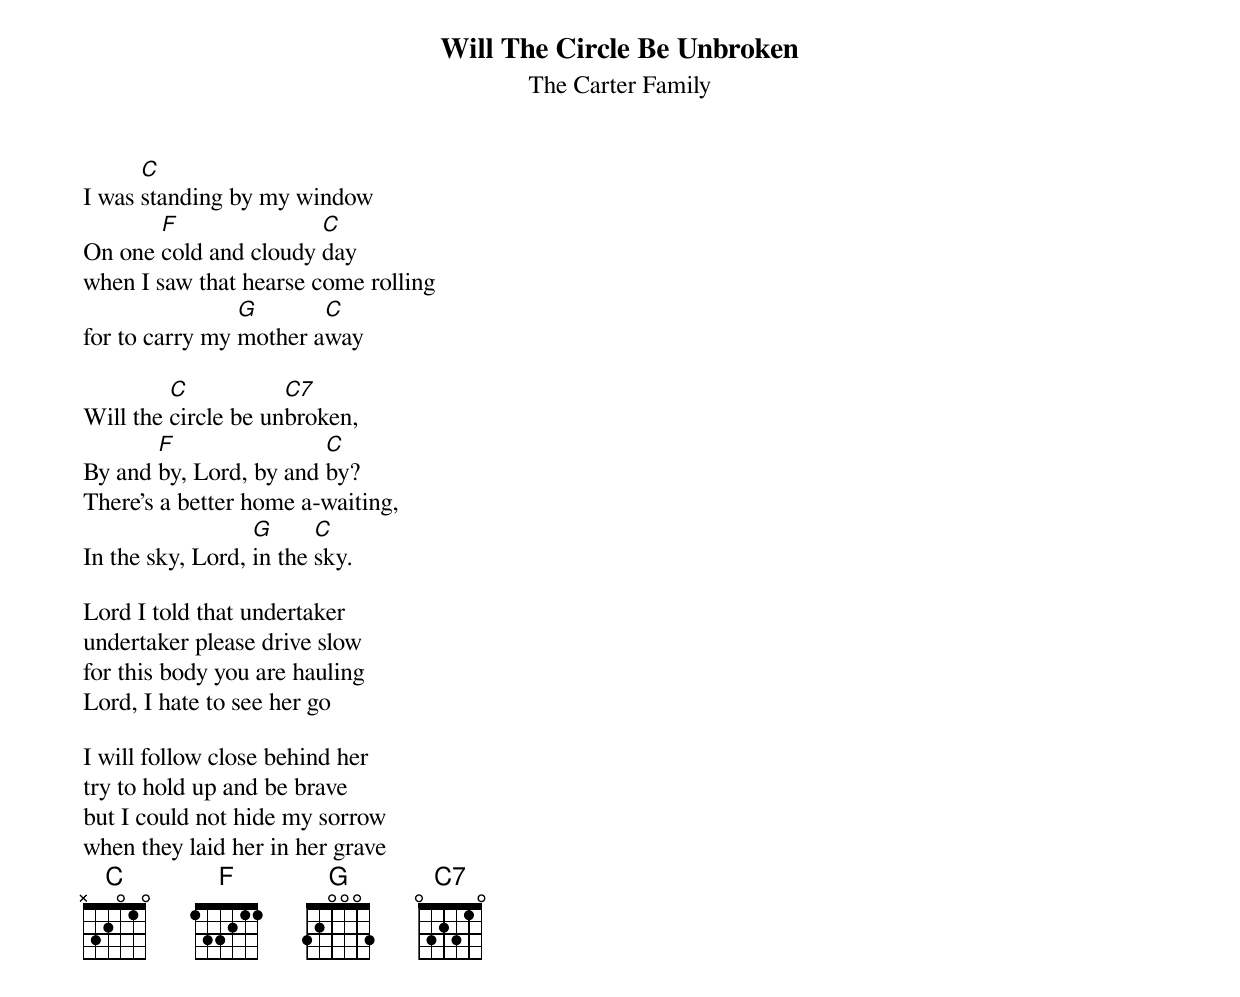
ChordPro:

{title:Will The Circle Be Unbroken}
{st:The Carter Family}

I was [C]standing by my window
On one [F]cold and cloudy [C]day
when I saw that hearse come rolling
for to carry my [G]mother a[C]way

Will the [C]circle be un[C7]broken,
By and [F]by, Lord, by and [C]by?
There's a better home a-waiting,
In the sky, Lord, [G]in the [C]sky.

Lord I told that undertaker
undertaker please drive slow
for this body you are hauling
Lord, I hate to see her go

I will follow close behind her
try to hold up and be brave
but I could not hide my sorrow
when they laid her in her grave
